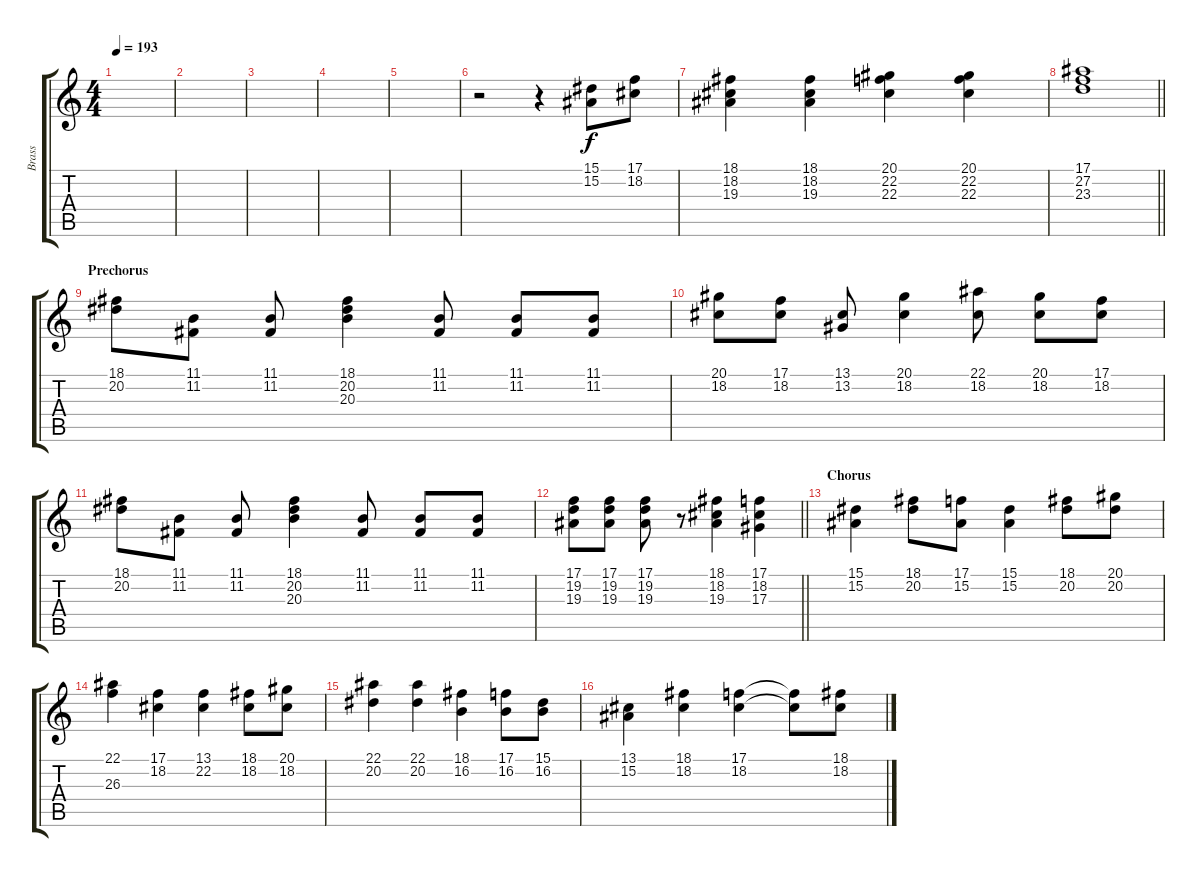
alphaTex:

\track ("Brass" "Brass") {instrument brasssection}
\staff {score tabs}
\tuning (C4 G3 Eb3 Bb2 F2 C2) {hide}
\ts (4 4)
\tempo 193
\clef g2
\ks c
|
|
|
|
|
r.2 r.4 (15.1 15.2).8 (17.1 18.2).8 |
(18.1 18.2 19.3).4 (18.1 18.2 19.3).4 (20.1 22.2 22.3).4 (20.1 22.2 22.3).4 |
\barLineRight lightlight
(17.1 27.2 23.3).1 |
\section ("" "Prechorus")
(18.1 20.2).8 (11.1 11.2).8 (11.1 11.2).8 (18.1 20.2 20.3).4 (11.1 11.2).8 (11.1 11.2).8 (11.1 11.2).8 |
(20.1 18.2).8 (17.1 18.2).8 (13.1 13.2).8 (20.1 18.2).4 (22.1 18.2).8 (20.1 18.2).8 (17.1 18.2).8 |
(18.1 20.2).8 (11.1 11.2).8 (11.1 11.2).8 (18.1 20.2 20.3).4 (11.1 11.2).8 (11.1 11.2).8 (11.1 11.2).8 |
\barLineRight lightlight
(17.1 19.2 19.3).8 (17.1 19.2 19.3).8 (17.1 19.2 19.3).8 r.8 (18.1 18.2 19.3).4 (17.1 18.2 17.3).4 |
\section ("" "Chorus")
(15.1 15.2).4 (18.1 20.2).8 (17.1 15.2).8 (15.1 15.2).4 (18.1 20.2).8 (20.1 20.2).8 |
(22.1 26.3).4 (17.1 18.2).4 (13.1 22.2).4 (18.1 18.2).8 (20.1 18.2).8 |
(22.1 20.2).4 (22.1 20.2).4 (18.1 16.2).4 (17.1 16.2).8 (15.1 16.2).8 |
(13.1 15.2).4 (18.1 18.2).4 (17.1 18.2).4 (17.1{t} 18.2{t}).8 (18.1 18.2).8
